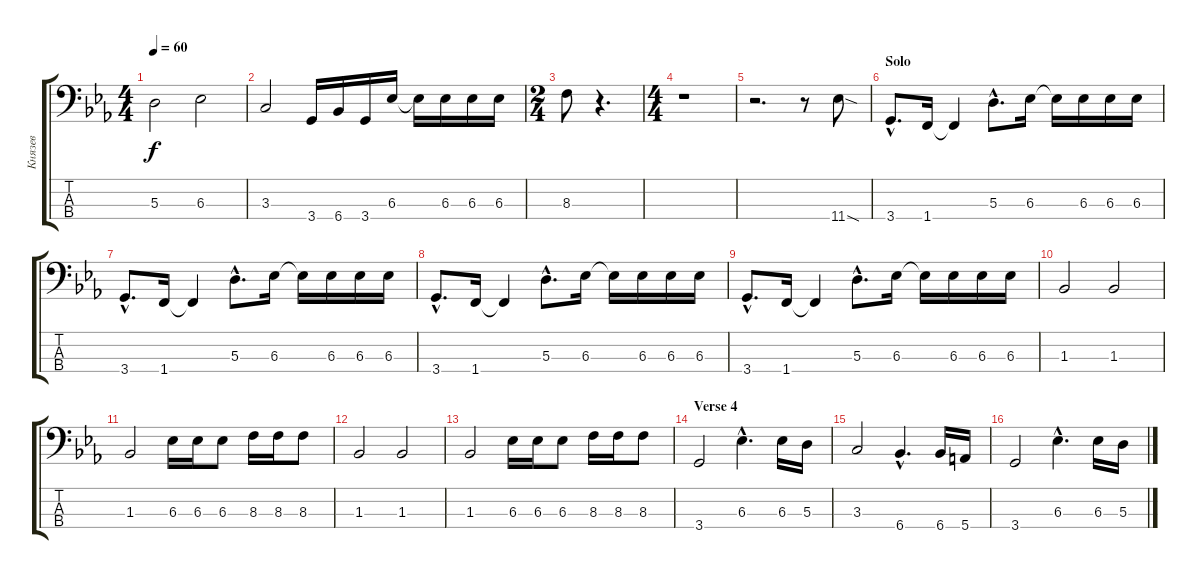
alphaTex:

\track ("Князев" "Князев") {instrument electricbassfinger}
\staff {score tabs}
\tuning (G2 D2 A1 E1) {hide}
\ts (4 4)
\tempo 60
\clef f4
\ks eb
5.3.2{dy f} 6.3.2 |
3.3.2 3.4.16 6.4.16 3.4.16 6.3.16 6.3{t}.16 6.3.16 6.3.16 6.3.16 |
\ts (2 4)
8.3.8 r.4{d} |
\ts (4 4)
r.1 |
r.2{d} r.8 11.4{sod}.8 |
\section ("" "Solo")
3.4{hac}.8{d} 1.4.16 1.4{t}.4 5.3{hac}.8{d} 6.3.16 6.3{t}.16 6.3.16 6.3.16 6.3.16 |
3.4{hac}.8{d} 1.4.16 1.4{t}.4 5.3{hac}.8{d} 6.3.16 6.3{t}.16 6.3.16 6.3.16 6.3.16 |
3.4{hac}.8{d} 1.4.16 1.4{t}.4 5.3{hac}.8{d} 6.3.16 6.3{t}.16 6.3.16 6.3.16 6.3.16 |
3.4{hac}.8{d} 1.4.16 1.4{t}.4 5.3{hac}.8{d} 6.3.16 6.3{t}.16 6.3.16 6.3.16 6.3.16 |
1.3.2 1.3.2 |
1.3.2 6.3.16 6.3.16 6.3.8 8.3.16 8.3.16 8.3.8 |
1.3.2 1.3.2 |
1.3.2 6.3.16 6.3.16 6.3.8 8.3.16 8.3.16 8.3.8 |
\section ("" "Verse 4")
3.4.2 6.3{hac}.4{d} 6.3.16 5.3.16 |
3.3.2 6.4{hac}.4{d} 6.4.16 5.4.16 |
3.4.2 6.3{hac}.4{d} 6.3.16 5.3.16
